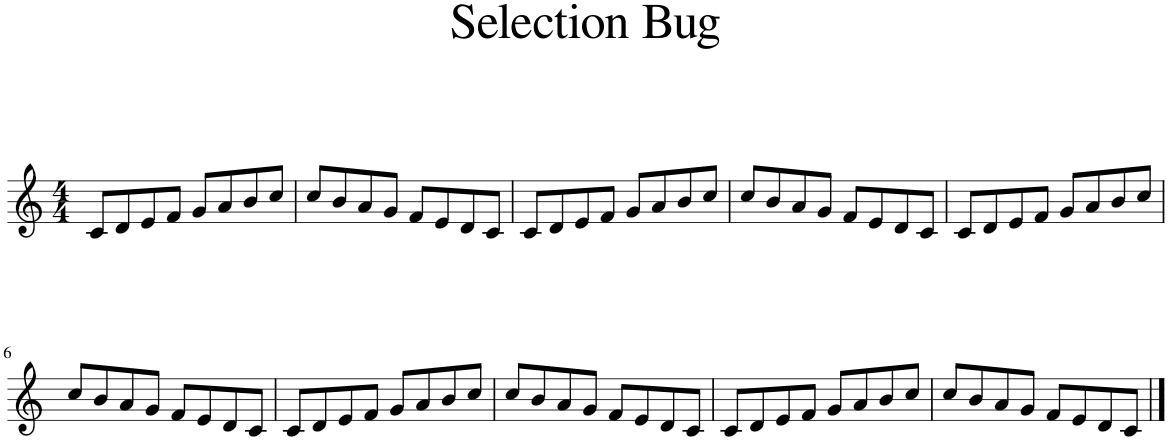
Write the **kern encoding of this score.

**kern
*part1
*staff1
*I"Piano
*I'Pno.
*clefG2
*k[]
*M4/4
=1
8c/L
8d/
8e/
8f/J
8g/L
8a/
8b/
8cc/J
=2
8cc/L
8b/
8a/
8g/J
8f/L
8e/
8d/
8c/J
=3
8c/L
8d/
8e/
8f/J
8g/L
8a/
8b/
8cc/J
=4
8cc/L
8b/
8a/
8g/J
8f/L
8e/
8d/
8c/J
=5
8c/L
8d/
8e/
8f/J
8g/L
8a/
8b/
8cc/J
!!LO:LB:g=z
=6
8cc/L
8b/
8a/
8g/J
8f/L
8e/
8d/
8c/J
=7
8c/L
8d/
8e/
8f/J
8g/L
8a/
8b/
8cc/J
=8
8cc/L
8b/
8a/
8g/J
8f/L
8e/
8d/
8c/J
=9
8c/L
8d/
8e/
8f/J
8g/L
8a/
8b/
8cc/J
=10
8cc/L
8b/
8a/
8g/J
8f/L
8e/
8d/
8c/J
==
*-
